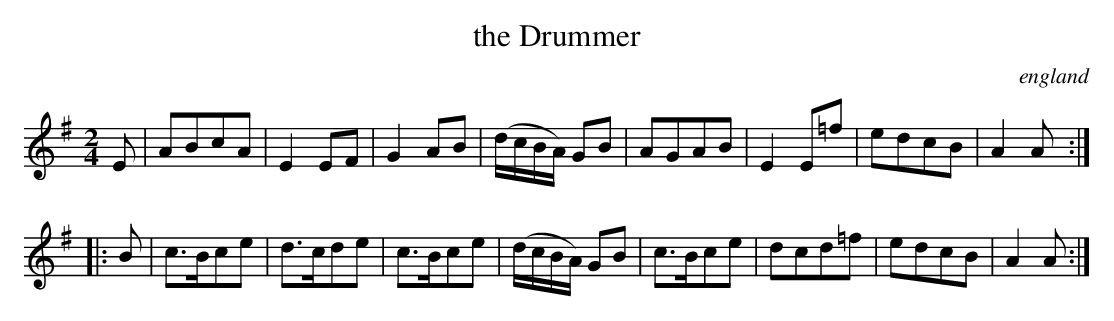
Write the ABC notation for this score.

X:1
T:the Drummer
O:england
M:2/4
L:1/8
K:ADor
E|ABcA |E2 EF|G2 AB|(d/c/B/A/) GB|AGAB |E2E=f|edcB|A2A::
B|c>Bce|d>cde|c>Bce|(d/c/B/A/) GB|c>Bce|dcd=f|edcB|A2A:|
